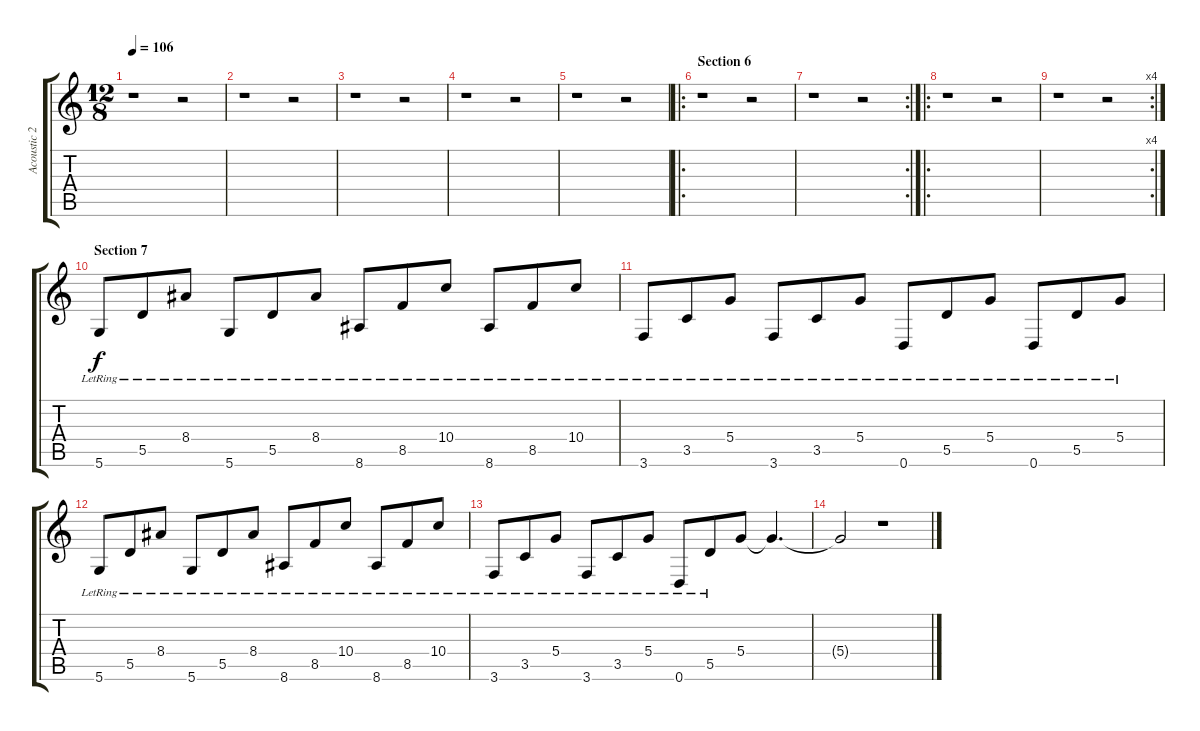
\track ("Acoustic 2" "Acoustic 2") {instrument acousticguitarsteel}
\staff {score tabs}
\tuning (E4 B3 G3 D3 A2 D2) {hide}
\ts (12 8)
\tempo 106
\clef g2
\ks c
r.1{dy f} r.2 |
r.1 r.2 |
r.1 r.2 |
r.1 r.2 |
r.1 r.2 |
\ro
\section ("" "Section 6")
r.1 r.2 |
\rc 2
r.1 r.2 |
\ro
r.1 r.2 |
\rc 4
r.1 r.2 |
\section ("" "Section 7")
5.6{lr}.8 5.5{lr}.8 8.4{lr}.8 5.6{lr}.8 5.5{lr}.8 8.4{lr}.8 8.6{lr}.8 8.5{lr}.8 10.4{lr}.8 8.6{lr}.8 8.5{lr}.8 10.4{lr}.8 |
3.6{lr}.8 3.5{lr}.8 5.4{lr}.8 3.6{lr}.8 3.5{lr}.8 5.4{lr}.8 0.6{lr}.8 5.5{lr}.8 5.4{lr}.8 0.6{lr}.8 5.5{lr}.8 5.4{lr}.8 |
5.6{lr}.8 5.5{lr}.8 8.4{lr}.8 5.6{lr}.8 5.5{lr}.8 8.4{lr}.8 8.6{lr}.8 8.5{lr}.8 10.4{lr}.8 8.6{lr}.8 8.5{lr}.8 10.4{lr}.8 |
3.6{lr}.8 3.5{lr}.8 5.4{lr}.8 3.6{lr}.8 3.5{lr}.8 5.4{lr}.8 0.6{lr}.8 5.5{lr}.8 5.4.8 5.4{t}.4{d} |
5.4{t}.2 r.1
